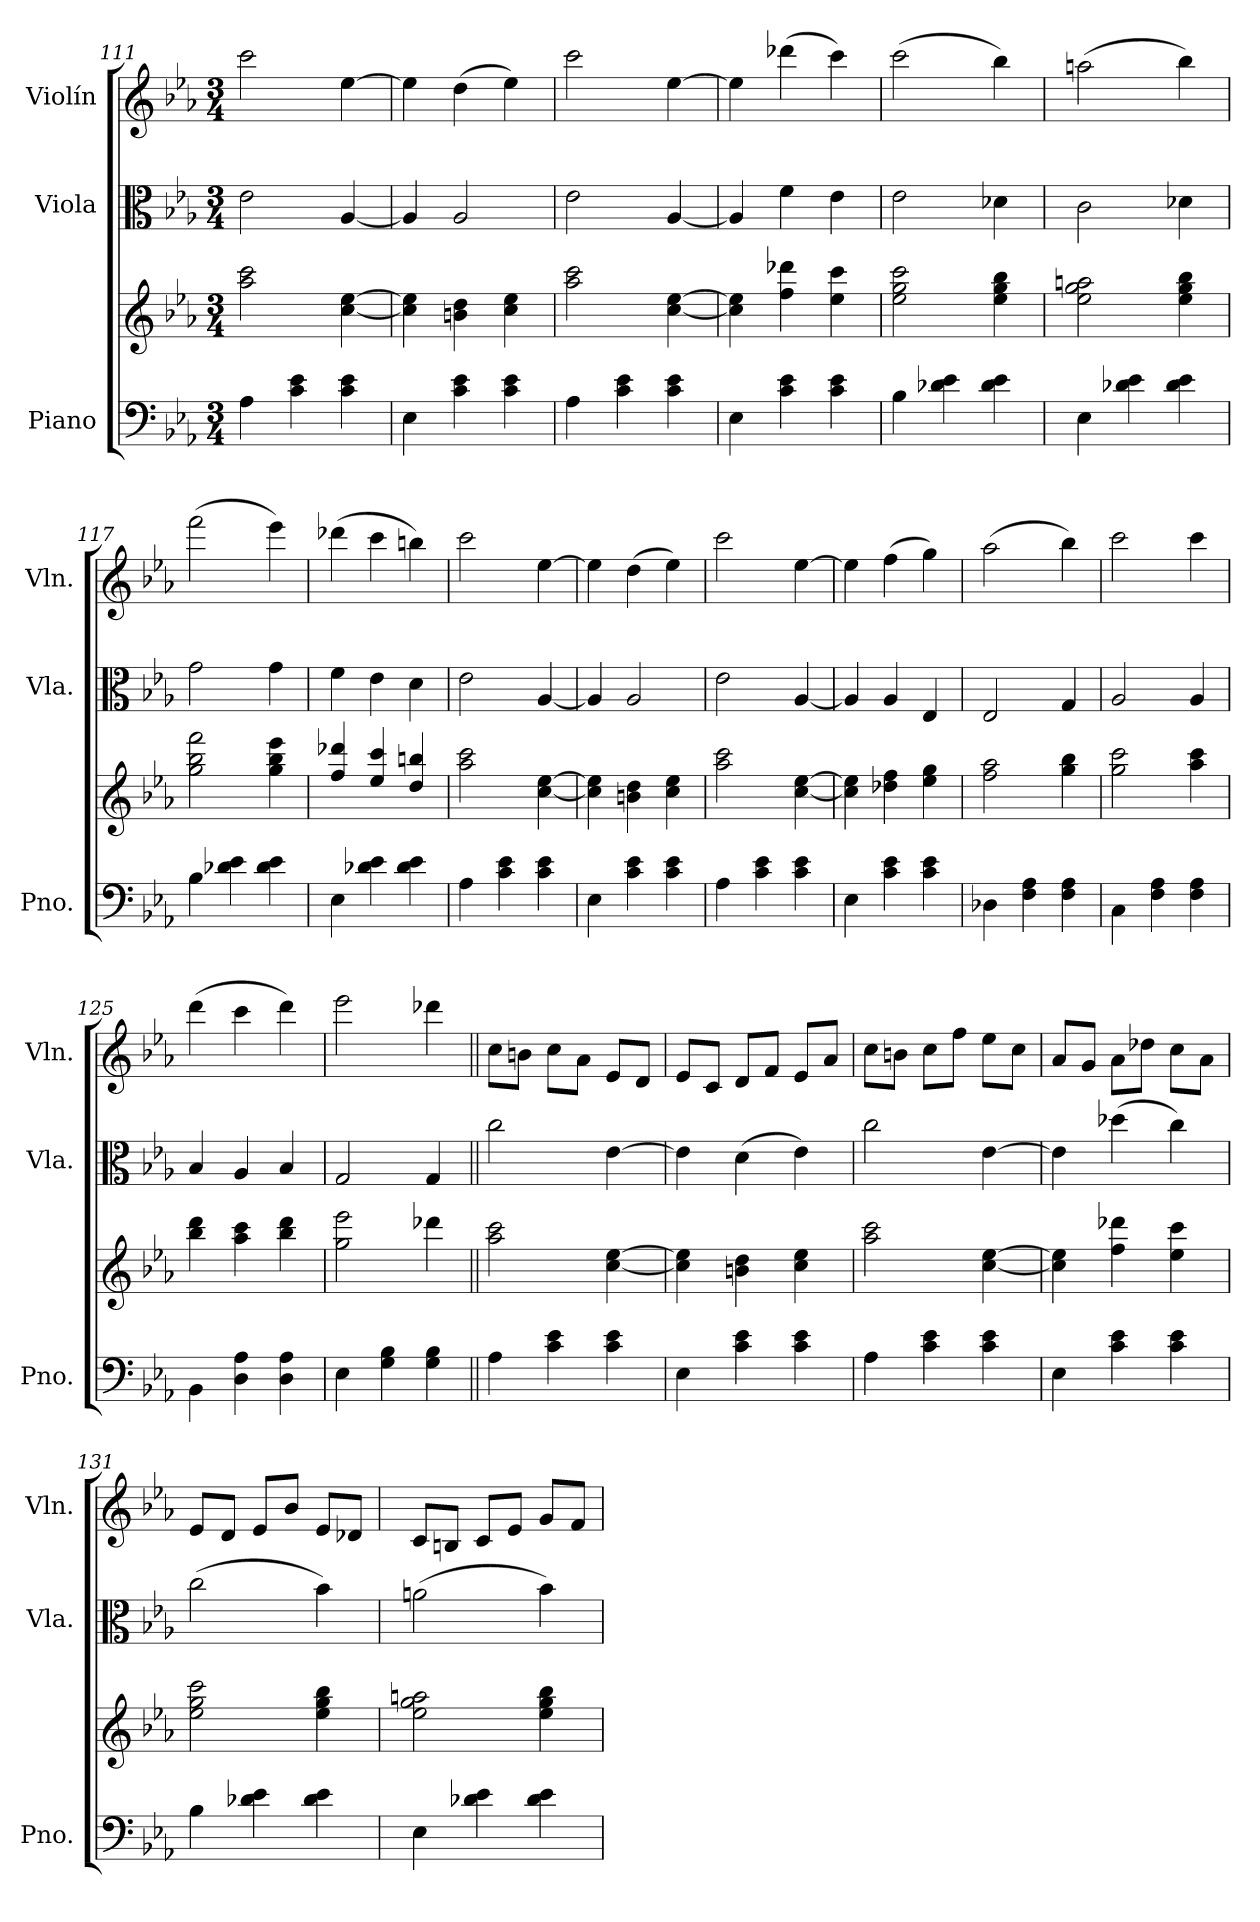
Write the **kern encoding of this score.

**kern	**kern	**kern	**kern
*part3	*part3	*part2	*part1
*staff4	*staff3	*staff2	*staff1
*I"Piano	*	*I"Viola	*I"Violín
*I'Pno.	*	*I'Vla.	*I'Vln.
*clefF4	*clefG2	*clefC3	*clefG2
*k[b-e-a-]	*k[b-e-a-]	*k[b-e-a-]	*k[b-e-a-]
*M3/4	*M3/4	*M3/4	*M3/4
=111	=111	=111	=111
4A-\	2aa-\ 2ccc\	2e-\	2ccc\
4c\ 4e-\	.	.	.
4c\ 4e-\	[4cc\ [4ee-\	[4A-/	[4ee-\
=112	=112	=112	=112
4E-\	4cc\] 4ee-\]	4A-/]	4ee-\]
4c\ 4e-\	4bn\ 4dd\	2A-/	(>4dd\
4c\ 4e-\	4cc\ 4ee-\	.	4ee-\)
=113	=113	=113	=113
4A-\	2aa-\ 2ccc\	2e-\	2ccc\
4c\ 4e-\	.	.	.
4c\ 4e-\	[4cc\ [4ee-\	[4A-/	[4ee-\
=114	=114	=114	=114
4E-\	4cc\] 4ee-\]	4A-/]	4ee-\]
4c\ 4e-\	4ff\ 4ddd-X\	4f\	(>4ddd-X\
4c\ 4e-\	4ee-\ 4ccc\	4e-\	4ccc\)
=115	=115	=115	=115
4B-\	2ee-\ 2gg\ 2ccc\	2e-\	(>2ccc\
4d-X\ 4e-\	.	.	.
4d-\ 4e-\	4ee-\ 4gg\ 4bb-\	4d-X\	4bb-\)
!!LO:PB:g=z
=116	=116	=116	=116
4E-\	2ee-\ 2gg\ 2aan\	2c\	(>2aan\
4d-X\ 4e-\	.	.	.
4d-\ 4e-\	4ee-\ 4gg\ 4bb-\	4d-X\	4bb-\)
=117	=117	=117	=117
4B-\	2gg\ 2bb-\ 2fff\	2g\	(>2fff\
4d-X\ 4e-\	.	.	.
4d-\ 4e-\	4gg\ 4bb-\ 4eee-\	4g\	4eee-\)
=118	=118	=118	=118
4E-\	4ff/ 4ddd-X/	4f\	(>4ddd-X\
4d-X\ 4e-\	4ee-/ 4ccc/	4e-\	4ccc\
4d-\ 4e-\	4dd/ 4bbn/	4d\	4bbn\)
=119	=119	=119	=119
4A-\	2aa-\ 2ccc\	2e-\	2ccc\
4c\ 4e-\	.	.	.
4c\ 4e-\	[4cc\ [4ee-\	[4A-/	[4ee-\
=120	=120	=120	=120
4E-\	4cc\] 4ee-\]	4A-/]	4ee-\]
4c\ 4e-\	4bn\ 4dd\	2A-/	(>4dd\
4c\ 4e-\	4cc\ 4ee-\	.	4ee-\)
=121	=121	=121	=121
4A-\	2aa-\ 2ccc\	2e-\	2ccc\
4c\ 4e-\	.	.	.
4c\ 4e-\	[4cc\ [4ee-\	[4A-/	[4ee-\
=122	=122	=122	=122
4E-\	4cc\] 4ee-\]	4A-/]	4ee-\]
4c\ 4e-\	4dd-X\ 4ff\	4A-/	(>4ff\
4c\ 4e-\	4ee-\ 4gg\	4E-/	4gg\)
=123	=123	=123	=123
4D-X\	2ff\ 2aa-\	2E-/	(>2aa-\
4F\ 4A-\	.	.	.
4F\ 4A-\	4gg\ 4bb-\	4G/	4bb-\)
!!LO:LB:g=z
=124	=124	=124	=124
4C\	2gg\ 2ccc\	2A-/	2ccc\
4F\ 4A-\	.	.	.
4F\ 4A-\	4aa-\ 4ccc\	4A-/	4ccc\
=125	=125	=125	=125
4BB-\	4bb-\ 4ddd\	4B-/	(>4ddd\
4D\ 4A-\	4aa-\ 4ccc\	4A-/	4ccc\
4D\ 4A-\	4bb-\ 4ddd\	4B-/	4ddd\)
=126	=126	=126	=126
4E-\	2gg\ 2eee-\	2G/	2eee-\
4G\ 4B-\	.	.	.
4G\ 4B-\	4ddd-X\	4G/	4ddd-X\
=127||	=127||	=127||	=127||
4A-\	2aa-\ 2ccc\	2cc\	8cc\L
.	.	.	8bn\J
4c\ 4e-\	.	.	8cc\L
.	.	.	8a-\J
4c\ 4e-\	[4cc\ [4ee-\	[4e-\	8e-/L
.	.	.	8d/J
=128	=128	=128	=128
4E-\	4cc\] 4ee-\]	4e-\]	8e-/L
.	.	.	8c/J
4c\ 4e-\	4bn\ 4dd\	(>4d\	8d/L
.	.	.	8f/J
4c\ 4e-\	4cc\ 4ee-\	4e-\)	8e-/L
.	.	.	8a-/J
=129	=129	=129	=129
4A-\	2aa-\ 2ccc\	2cc\	8cc\L
.	.	.	8bn\J
4c\ 4e-\	.	.	8cc\L
.	.	.	8ff\J
4c\ 4e-\	[4cc\ [4ee-\	[4e-\	8ee-\L
.	.	.	8cc\J
=130	=130	=130	=130
4E-\	4cc\] 4ee-\]	4e-\]	8a-/L
.	.	.	8g/J
4c\ 4e-\	4ff\ 4ddd-X\	(>4dd-X\	8a-\L
.	.	.	8dd-X\J
4c\ 4e-\	4ee-\ 4ccc\	4cc\)	8cc\L
.	.	.	8a-\J
!!LO:LB:g=z
=131	=131	=131	=131
4B-\	2ee-\ 2gg\ 2ccc\	(>2cc\	8e-/L
.	.	.	8d/J
4d-X\ 4e-\	.	.	8e-/L
.	.	.	8b-/J
4d-\ 4e-\	4ee-\ 4gg\ 4bb-\	4b-\)	8e-/L
.	.	.	8d-X/J
=132	=132	=132	=132
4E-\	2ee-\ 2gg\ 2aan\	(>2an\	8c/L
.	.	.	8Bn/J
4d-X\ 4e-\	.	.	8c/L
.	.	.	8e-/J
4d-\ 4e-\	4ee-\ 4gg\ 4bb-\	4b-\)	8g/L
.	.	.	8f/J
=	=	=	=
*-	*-	*-	*-
